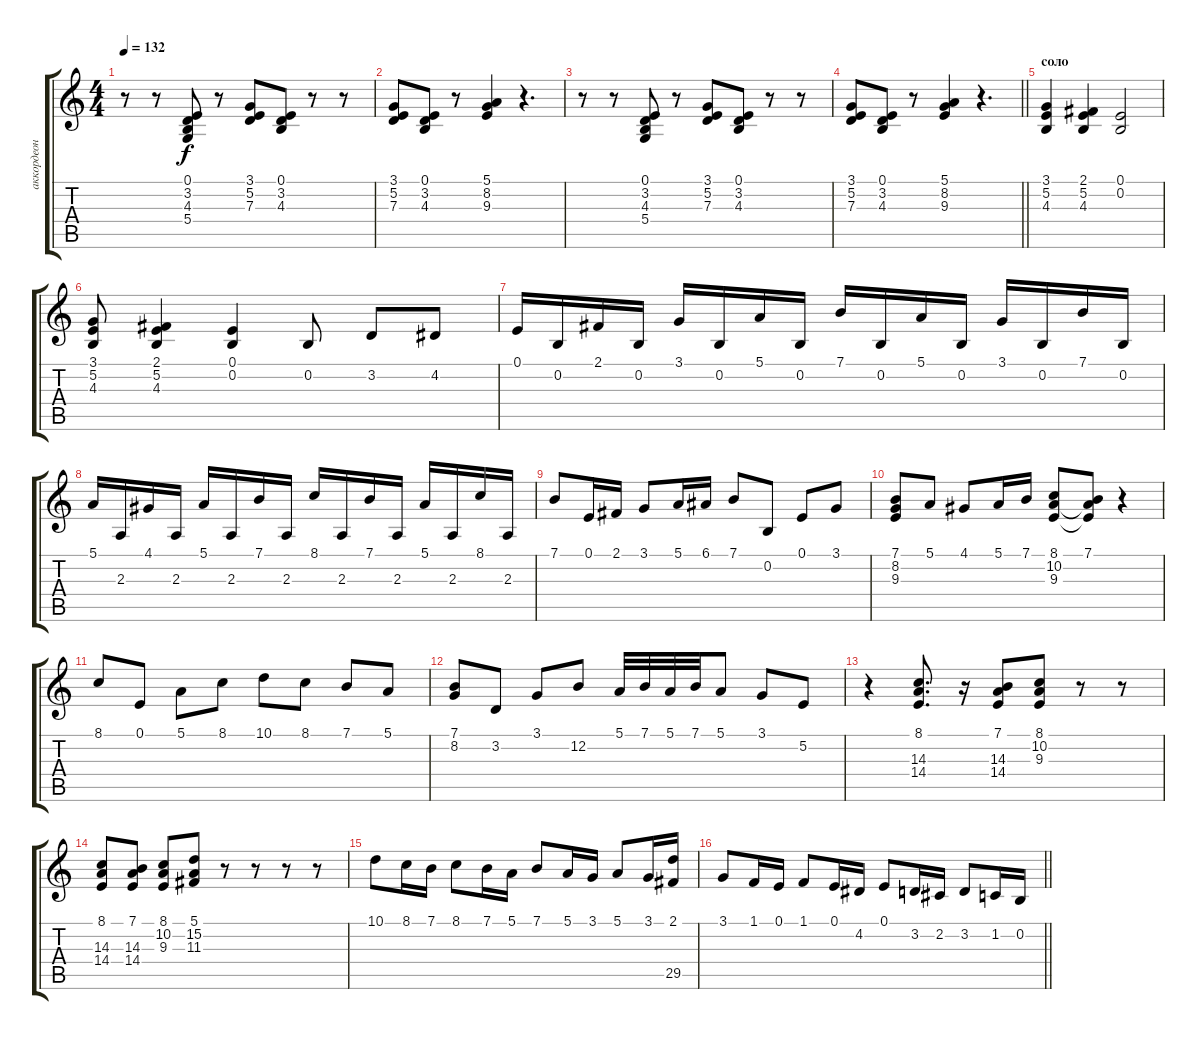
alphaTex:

\track ("аккордеон" "аккордеон") {solo instrument tangoaccordion}
\staff {score tabs}
\tuning (E4 B3 G3 D3 A2 E2) {hide}
\ts (4 4)
\tempo 132
\clef g2
\ks c
r.8{dy f} r.8 (0.1 3.2 4.3 5.4).8 r.8 (3.1 5.2 7.3).8 (0.1 3.2 4.3).8 r.8 r.8 |
(3.1 5.2 7.3).8 (0.1 3.2 4.3).8 r.8 (5.1 8.2 9.3).4 r.4{d} |
r.8 r.8 (0.1 3.2 4.3 5.4).8 r.8 (3.1 5.2 7.3).8 (0.1 3.2 4.3).8 r.8 r.8 |
\barLineRight lightlight
(3.1 5.2 7.3).8 (0.1 3.2 4.3).8 r.8 (5.1 8.2 9.3).4 r.4{d} |
\section ("" "соло")
(3.1 5.2 4.3).4 (2.1 5.2 4.3).4 (0.1 0.2).2 |
(3.1 5.2 4.3).8 (2.1 5.2 4.3).4 (0.1 0.2).4 0.2.8 3.2.8 4.2.8 |
0.1.16 0.2.16 2.1.16 0.2.16 3.1.16 0.2.16 5.1.16 0.2.16 7.1.16 0.2.16 5.1.16 0.2.16 3.1.16 0.2.16 7.1.16 0.2.16 |
5.1.16 2.3.16 4.1.16 2.3.16 5.1.16 2.3.16 7.1.16 2.3.16 8.1.16 2.3.16 7.1.16 2.3.16 5.1.16 2.3.16 8.1.16 2.3.16 |
7.1.8 0.1.16 2.1.16 3.1.8 5.1.16 6.1.16 7.1.8 0.2.8 0.1.8 3.1.8 |
(7.1 8.2 9.3).8 5.1.8 4.1.8 5.1.16 7.1.16 (8.1 10.2 9.3).8 (7.1 10.2{t} 9.3{t}).8 r.4 |
8.1.8 0.1.8 5.1.8 8.1.8 10.1.8 8.1.8 7.1.8 5.1.8 |
(7.1 8.2).8 3.2.8 3.1.8 12.2.8 5.1.32 7.1.32 5.1.32 7.1.32 5.1.8 3.1.8 5.2.8 |
r.4 (8.1 14.3 14.4).8{d} r.16 (7.1 14.3 14.4).8 (8.1 10.2 9.3).8 r.8 r.8 |
(8.1 14.3 14.4).8 (7.1 14.3 14.4).8 (8.1 10.2 9.3).8 (5.1 15.2 11.3).8 r.8 r.8 r.8 r.8 |
10.1.8 8.1.16 7.1.16 8.1.8 7.1.16 5.1.16 7.1.8 5.1.16 3.1.16 5.1.8 3.1.16 (2.1 29.5).16 |
\barLineRight lightlight
3.1.8 1.1.16 0.1.16 1.1.8 0.1.16 4.2.16 0.1.8 3.2.16 2.2.16 3.2.8 1.2.16 0.2.16
